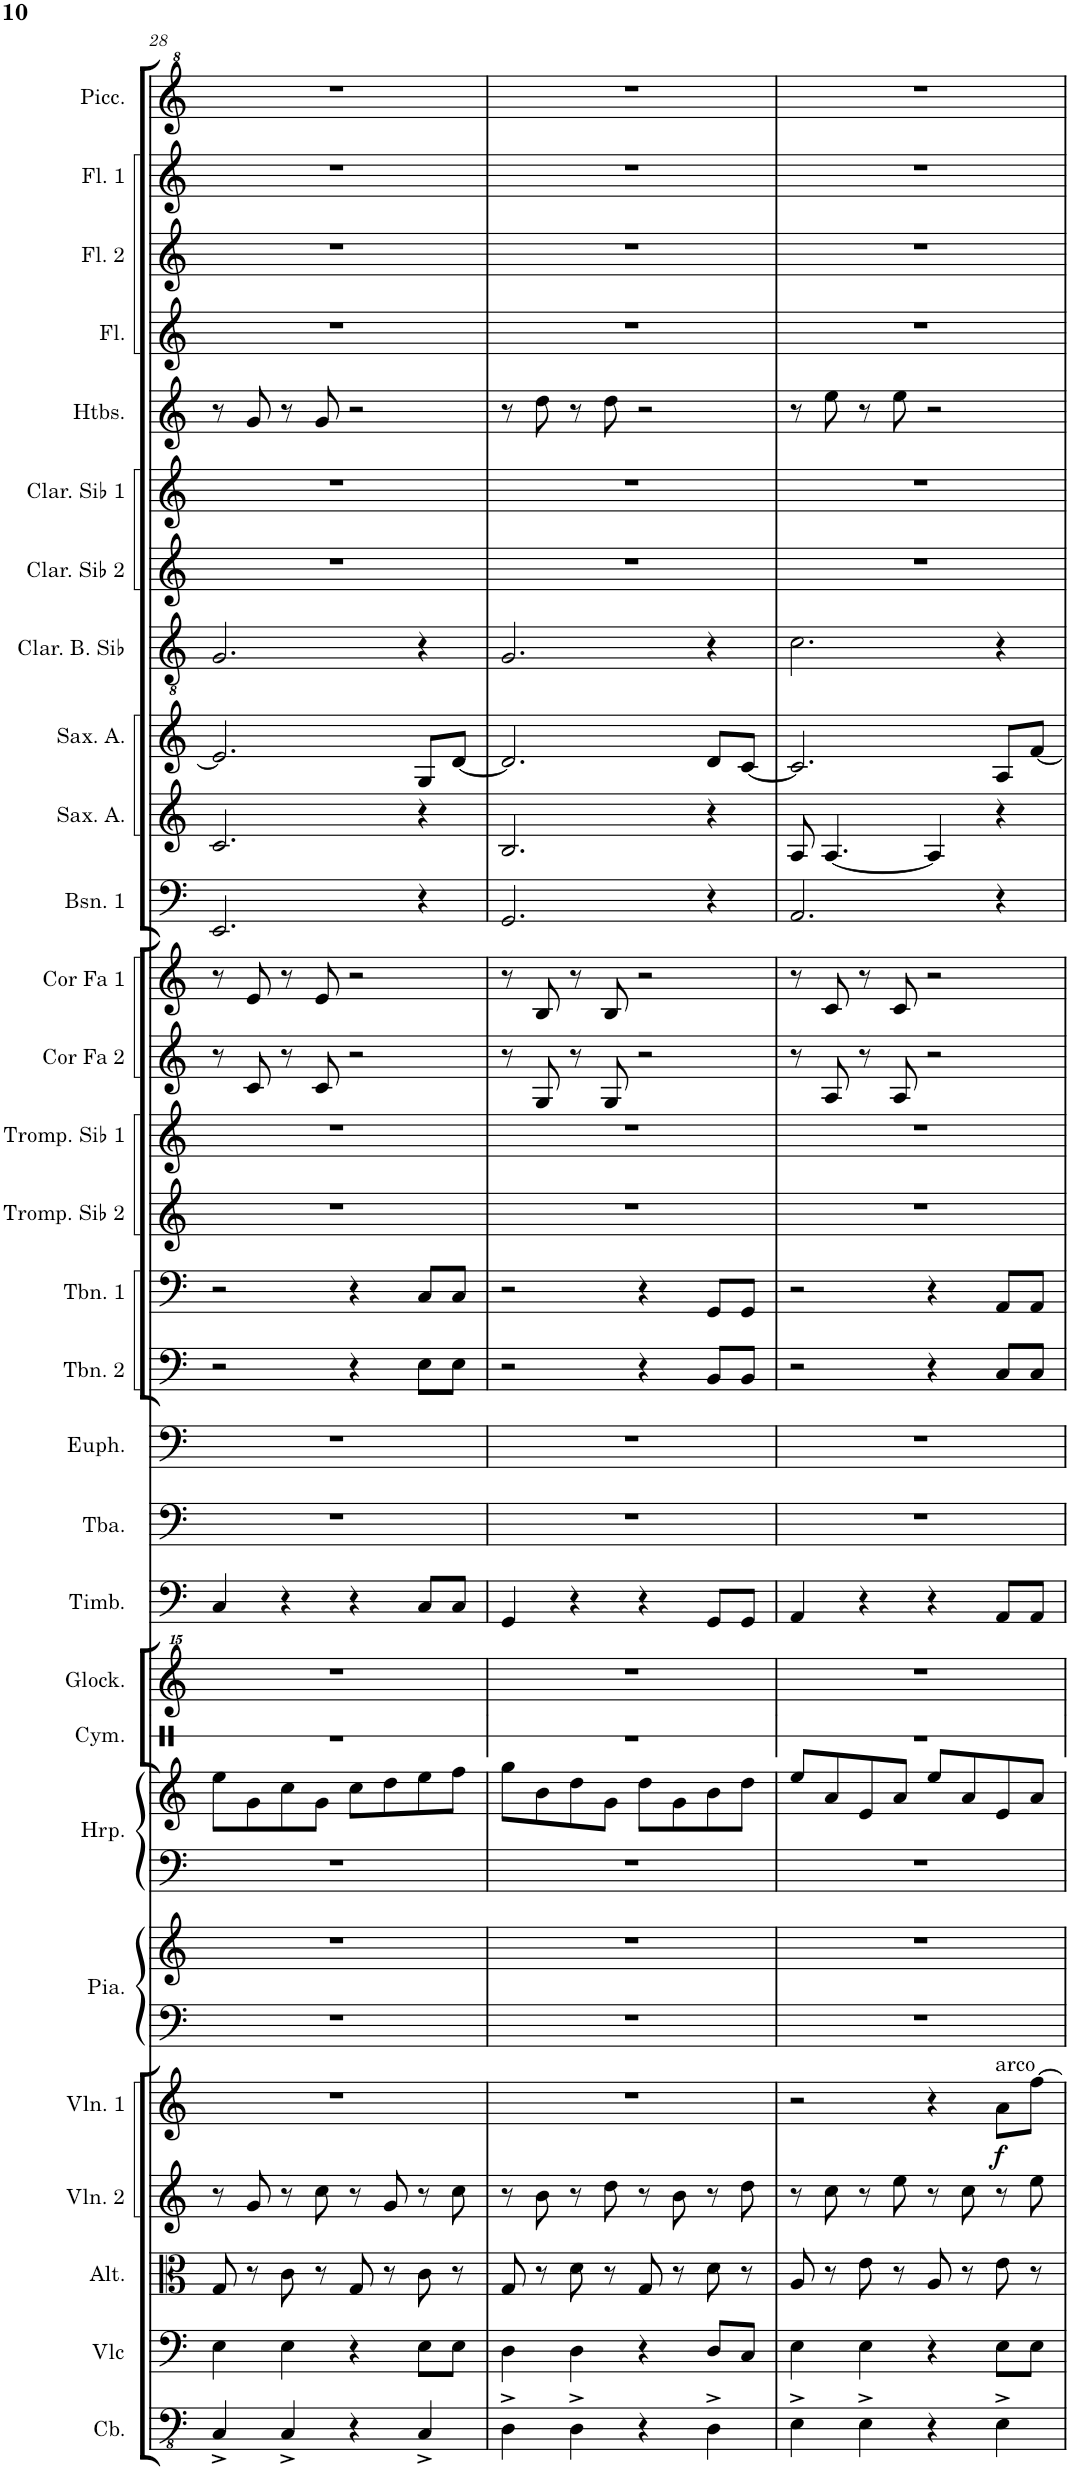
**kern	**kern	**kern	**kern	**kern	**dynam	**kern	**kern	**kern	**kern	**kern	**kern	**kern	**kern	**kern	**kern	**kern	**kern	**kern	**kern	**kern	**kern	**kern	**kern	**kern	**kern	**kern	**kern	**kern	**kern	**kern	**kern
*part29	*part28	*part27	*part26	*part25	*part25	*part24	*part24	*part23	*part23	*part22	*part21	*part20	*part19	*part18	*part17	*part16	*part15	*part14	*part13	*part12	*part11	*part10	*part9	*part8	*part7	*part6	*part5	*part4	*part3	*part2	*part1
*staff31	*staff30	*staff29	*staff28	*staff27	*staff27	*staff26	*staff25	*staff24	*staff23	*staff22	*staff21	*staff20	*staff19	*staff18	*staff17	*staff16	*staff15	*staff14	*staff13	*staff12	*staff11	*staff10	*staff9	*staff8	*staff7	*staff6	*staff5	*staff4	*staff3	*staff2	*staff1
*I"Contrebasse	*I"Violoncelle	*I"Alto	*I"Violon 2	*I"Violon 1	*	*I"Piano	*	*I"Harpe	*	*I"Cymbale	*I"Glockenspiel	*I"Timbales	*I"Tuba	*I"Euphonium	*I"Trombone 2	*I"Trombone 1	*I"Trompette en Sib 2	*I"Trompette en Sib 1	*I"Cor en Fa 2	*I"Cor en Fa 1	*I"Basson 1	*I"Saxophone Alto	*I"Saxophone Alto	*I"Clarinette Basse en Sib	*I"Clarinette en Sib 2	*I"Clarinette en Sib 1	*I"Hautbois	*I"Flûte 3	*I"Flûte 2	*I"Flûte 1	*I"Piccolo
*I'Cb.	*I'Vlc	*I'Alt.	*I'Vln. 2	*I'Vln. 1	*	*I'Pia.	*	*I'Hrp.	*	*I'Cym.	*I'Glock.	*I'Timb.	*I'Tba.	*I'Euph.	*I'Tbn. 2	*I'Tbn. 1	*I'Tromp. Sib 2	*I'Tromp. Sib 1	*I'Cor Fa 2	*I'Cor Fa 1	*I'Bsn. 1	*I'Sax. A.	*I'Sax. A.	*I'Clar. B. Sib	*I'Clar. Sib 2	*I'Clar. Sib 1	*I'Htbs.	*I'Fl.	*I'Fl. 2	*I'Fl. 1	*I'Picc.
!!LO:PB:g=z
*clefFv4	*clefF4	*clefC3	*clefG2	*clefG2	*	*clefF4	*clefG2	*clefF4	*clefG2	*clefX	*clefG^^2	*clefF4	*clefF4	*clefF4	*clefF4	*clefF4	*clefG2	*clefG2	*clefG2	*clefG2	*clefF4	*clefG2	*clefG2	*clefGv2	*clefG2	*clefG2	*clefG2	*clefG2	*clefG2	*clefG2	*clefG^2
*ITrd7c12	*	*	*	*	*	*	*	*	*	*	*	*	*	*	*	*	*ITrd1c2	*ITrd1c2	*ITrd4c7	*ITrd4c7	*	*ITrd5c9	*ITrd5c9	*ITrd8c14	*ITrd1c2	*ITrd1c2	*	*	*	*	*ITrd-7c-12
*k[]	*k[]	*k[]	*k[]	*k[]	*	*k[]	*k[]	*k[]	*k[]	*k[]	*k[]	*k[]	*k[]	*k[]	*k[]	*k[]	*k[]	*k[]	*k[]	*k[]	*k[]	*k[]	*k[]	*k[]	*k[]	*k[]	*k[]	*k[]	*k[]	*k[]	*k[]
*M4/4	*M4/4	*M4/4	*M4/4	*M4/4	*	*M4/4	*M4/4	*M4/4	*M4/4	*M4/4	*M4/4	*M4/4	*M4/4	*M4/4	*M4/4	*M4/4	*M4/4	*M4/4	*M4/4	*M4/4	*M4/4	*M4/4	*M4/4	*M4/4	*M4/4	*M4/4	*M4/4	*M4/4	*M4/4	*M4/4	*M4/4
*met(c)	*met(c)	*met(c)	*met(c)	*met(c)	*	*met(c)	*met(c)	*met(c)	*met(c)	*met(c)	*met(c)	*met(c)	*met(c)	*met(c)	*met(c)	*met(c)	*met(c)	*met(c)	*met(c)	*met(c)	*met(c)	*met(c)	*met(c)	*met(c)	*met(c)	*met(c)	*met(c)	*met(c)	*met(c)	*met(c)	*met(c)
=28	=28	=28	=28	=28	=28	=28	=28	=28	=28	=28	=28	=28	=28	=28	=28	=28	=28	=28	=28	=28	=28	=28	=28	=28	=28	=28	=28	=28	=28	=28	=28
4CC^/	4E\	8G/	8r	1r	.	1r	1r	1r	8ee\L	1r	1r	4C/	1r	1r	2r	2r	1r	1r	8r	8r	2.EE/	2.c/	2.e/]	2.G/	1r	1r	8r	1r	1r	1r	1r
.	.	8r	8g/	.	.	.	.	.	8g\	.	.	.	.	.	.	.	.	.	8c/	8e/	.	.	.	.	.	.	8g/	.	.	.	.
4CC^/	4E\	8c\	8r	.	.	.	.	.	8cc\	.	.	4r	.	.	.	.	.	.	8r	8r	.	.	.	.	.	.	8r	.	.	.	.
.	.	8r	8cc\	.	.	.	.	.	8g\J	.	.	.	.	.	.	.	.	.	8c/	8e/	.	.	.	.	.	.	8g/	.	.	.	.
4r	4r	8G/	8r	.	.	.	.	.	8cc\L	.	.	4r	.	.	4r	4r	.	.	2r	2r	.	.	.	.	.	.	2r	.	.	.	.
.	.	8r	8g/	.	.	.	.	.	8dd\	.	.	.	.	.	.	.	.	.	.	.	.	.	.	.	.	.	.	.	.	.	.
4CC^/	8E\L	8c\	8r	.	.	.	.	.	8ee\	.	.	8C/L	.	.	8E\L	8C/L	.	.	.	.	4r	4r	8G/L	4r	.	.	.	.	.	.	.
.	8E\J	8r	8cc\	.	.	.	.	.	8ff\J	.	.	8C/J	.	.	8E\J	8C/J	.	.	.	.	.	.	[8d/J	.	.	.	.	.	.	.	.
=29	=29	=29	=29	=29	=29	=29	=29	=29	=29	=29	=29	=29	=29	=29	=29	=29	=29	=29	=29	=29	=29	=29	=29	=29	=29	=29	=29	=29	=29	=29	=29
4DD^\	4D\	8G/	8r	1r	.	1r	1r	1r	8gg\L	1r	1r	4GG/	1r	1r	2r	2r	1r	1r	8r	8r	2.GG/	2.B/	2.d/]	2.G/	1r	1r	8r	1r	1r	1r	1r
.	.	8r	8b\	.	.	.	.	.	8b\	.	.	.	.	.	.	.	.	.	8G/	8B/	.	.	.	.	.	.	8dd\	.	.	.	.
4DD^\	4D\	8d\	8r	.	.	.	.	.	8dd\	.	.	4r	.	.	.	.	.	.	8r	8r	.	.	.	.	.	.	8r	.	.	.	.
.	.	8r	8dd\	.	.	.	.	.	8g\J	.	.	.	.	.	.	.	.	.	8G/	8B/	.	.	.	.	.	.	8dd\	.	.	.	.
4r	4r	8G/	8r	.	.	.	.	.	8dd\L	.	.	4r	.	.	4r	4r	.	.	2r	2r	.	.	.	.	.	.	2r	.	.	.	.
.	.	8r	8b\	.	.	.	.	.	8g\	.	.	.	.	.	.	.	.	.	.	.	.	.	.	.	.	.	.	.	.	.	.
4DD^\	8D/L	8d\	8r	.	.	.	.	.	8b\	.	.	8GG/L	.	.	8BB/L	8GG/L	.	.	.	.	4r	4r	8d/L	4r	.	.	.	.	.	.	.
.	8C/J	8r	8dd\	.	.	.	.	.	8dd\J	.	.	8GG/J	.	.	8BB/J	8GG/J	.	.	.	.	.	.	[8c/J	.	.	.	.	.	.	.	.
=30	=30	=30	=30	=30	=30	=30	=30	=30	=30	=30	=30	=30	=30	=30	=30	=30	=30	=30	=30	=30	=30	=30	=30	=30	=30	=30	=30	=30	=30	=30	=30
4EE^\	4E\	8A/	8r	2r	.	1r	1r	1r	8ee/L	1r	1r	4AA/	1r	1r	2r	2r	1r	1r	8r	8r	2.AA/	8A/	2.c/]	2.c\	1r	1r	8r	1r	1r	1r	1r
.	.	8r	8cc\	.	.	.	.	.	8a/	.	.	.	.	.	.	.	.	.	8A/	8c/	.	[4.A/	.	.	.	.	8ee\	.	.	.	.
4EE^\	4E\	8e\	8r	.	.	.	.	.	8e/	.	.	4r	.	.	.	.	.	.	8r	8r	.	.	.	.	.	.	8r	.	.	.	.
.	.	8r	8ee\	.	.	.	.	.	8a/J	.	.	.	.	.	.	.	.	.	8A/	8c/	.	.	.	.	.	.	8ee\	.	.	.	.
4r	4r	8A/	8r	4r	.	.	.	.	8ee/L	.	.	4r	.	.	4r	4r	.	.	2r	2r	.	4A/]	.	.	.	.	2r	.	.	.	.
.	.	8r	8cc\	.	.	.	.	.	8a/	.	.	.	.	.	.	.	.	.	.	.	.	.	.	.	.	.	.	.	.	.	.
!	!	!	!	!LO:TX:a:t=arco	!	!	!	!	!	!	!	!	!	!	!	!	!	!	!	!	!	!	!	!	!	!	!	!	!	!	!
!	!	!	!	!	!LO:DY:b	!	!	!	!	!	!	!	!	!	!	!	!	!	!	!	!	!	!	!	!	!	!	!	!	!	!
4EE^\	8E\L	8e\	8r	8a\L	f	.	.	.	8e/	.	.	8AA/L	.	.	8C/L	8AA/L	.	.	.	.	4r	4r	8A/L	4r	.	.	.	.	.	.	.
.	8E\J	8r	8ee\	[8ff\J	.	.	.	.	8a/J	.	.	8AA/J	.	.	8C/J	8AA/J	.	.	.	.	.	.	[8f/J	.	.	.	.	.	.	.	.
=	=	=	=	=	=	=	=	=	=	=	=	=	=	=	=	=	=	=	=	=	=	=	=	=	=	=	=	=	=	=	=
*-	*-	*-	*-	*-	*-	*-	*-	*-	*-	*-	*-	*-	*-	*-	*-	*-	*-	*-	*-	*-	*-	*-	*-	*-	*-	*-	*-	*-	*-	*-	*-
